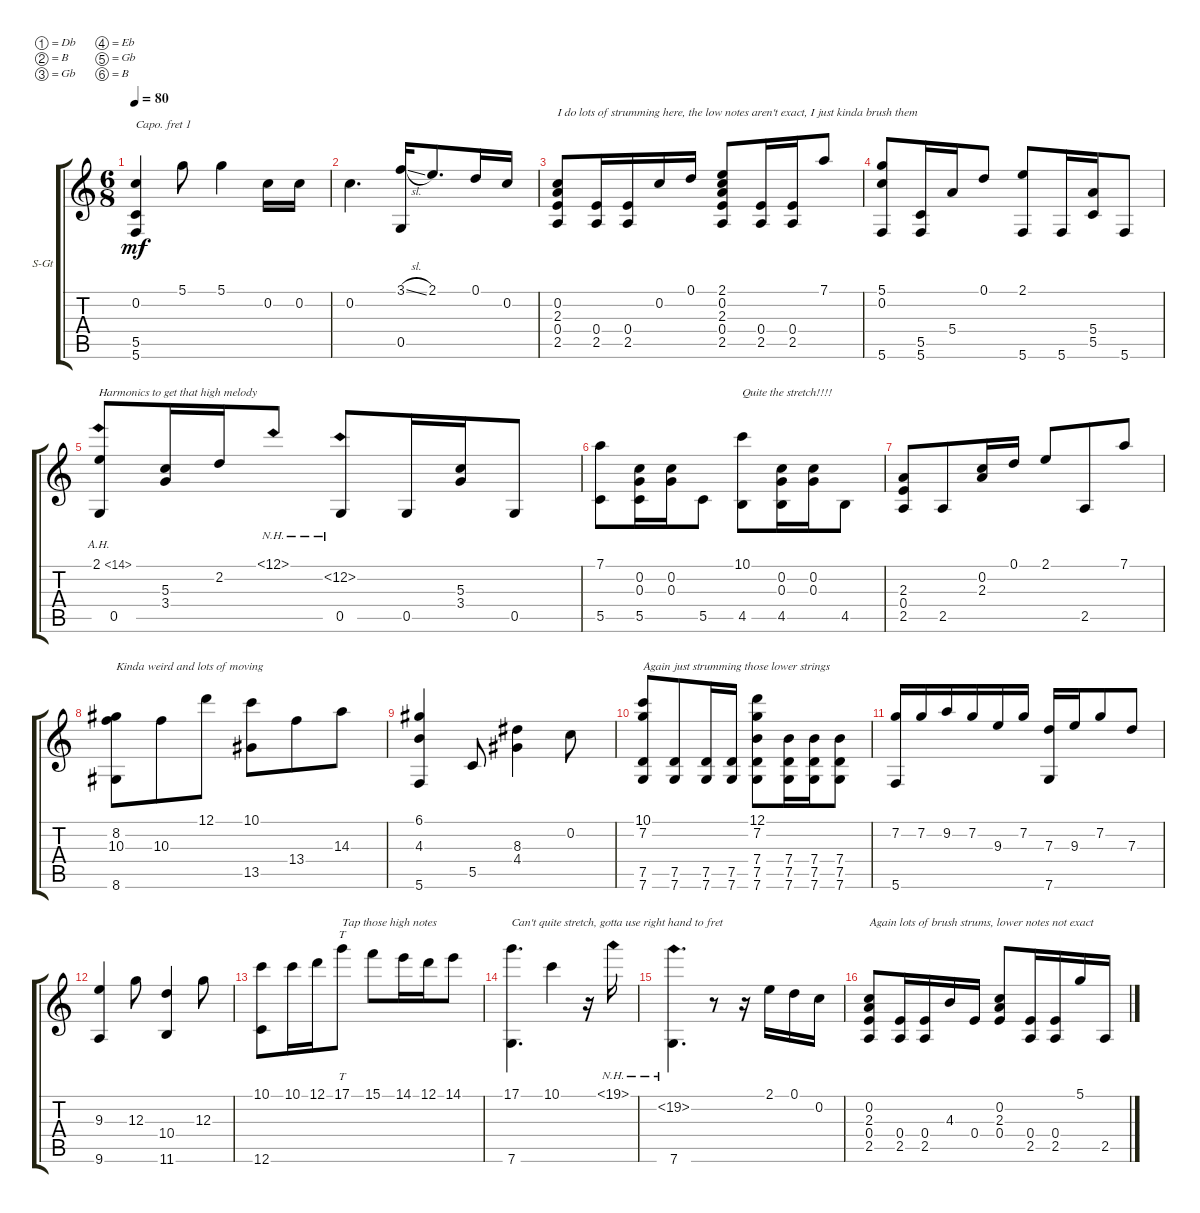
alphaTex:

\defaultSystemsLayout 4
\bracketExtendMode groupsimilarinstruments
\firstSystemTrackNameOrientation horizontal
\otherSystemsTrackNameOrientation horizontal
\track ("Steel Guitar" "S-Gt") {instrument acousticguitarsteel}
\staff {score tabs}
\capo 1
\tuning (Db4 B3 Gb3 Eb3 Gb2 B1)
\ts (6 8)
\tempo 80
\clef g2
\ks c
(5.6 0.2 5.5).4{dy mf} 5.1.8 5.1.4 0.2.16 0.2.16 |
0.2.4{d} (0.5 3.1{sl}).16 2.1.8{d} 0.1.16 0.2.16 |
(2.5 2.3 0.4 0.2).8{txt "I do lots of strumming here, the low notes aren't exact, I just kinda brush them"} (2.5 0.4).16 (2.5 0.4).16 0.2.16 0.1.16 (2.1 2.5 0.4 2.3 0.2).8 (0.4 2.5).16 (2.5 0.4).16 7.1.8 |
(5.6 5.1 0.2).8 (5.5 5.6).16 5.4.16 0.1.8 (2.1 5.6).8 5.6.16 (5.5 5.4).16 5.6.8 |
(0.5 2.1{ah 12}).8{txt "Harmonics to get that high melody"} (5.3 3.4).16 2.2.16 12.1{nh}.8 (12.2{nh} 0.5).8 0.5.16 (3.4 5.3).16 0.5.8 |
(5.5 7.1).8 (0.3 0.2 5.5).16 (0.3 0.2).16 5.5.8 (4.5 10.1).8{txt "Quite the stretch!!!!"} (0.3 0.2 4.5).16 (0.3 0.2).16 4.5.8 |
(2.5 2.3 0.4).8 2.5.8 (0.2 2.3).16 0.1.16 2.1.8 2.5.8 7.1.8 |
(8.6 8.2 10.3).8{txt "Kinda weird and lots of moving"} 10.3.8 12.1.8 (10.1 13.5).8 13.4.8 14.3.8 |
(5.6 6.1 4.3).4 5.5.8 (8.3 4.4).4 0.2.8 |
(7.6 10.1 7.5 7.2).8{txt "Again just strumming those lower strings"} (7.6 7.5).8 (7.6 7.5).16 (7.6 7.5).16 (12.1 7.6 7.5 7.4 7.2).8 (7.6 7.4 7.5).16 (7.6 7.4 7.5).16 (7.6 7.4 7.5).8 |
(5.6 7.2).16 7.2.16 9.2.16 7.2.16 9.3.16 7.2.16 (7.6 7.3).16 9.3.16 7.2.8 7.3.8 |
(9.6 9.3).4 12.3.8 (11.6 10.4).4 12.3.8 |
(12.6 10.1).8 10.1.16 12.1.16 17.1.8{tt txt "Tap those high notes"} 15.1.8 14.1.16 12.1.16 14.1.8 |
(7.6 17.1).4{d txt "Can't quite stretch, gotta use right hand to fret"} 10.1.4 r.16 19.1{nh}.16 |
(7.6 19.2{nh}).4{d} r.8 r.16 2.1.16 0.1.16 0.2.16 |
(2.5 0.2 0.4 2.3).8{txt "Again lots of brush strums, lower notes not exact"} (2.5 0.4).16 (2.5 0.4).16 4.3.16 0.4.16 (0.2 0.4 2.3).8 (0.4 2.5).16 (2.5 0.4).16 5.1.16 2.5.16
